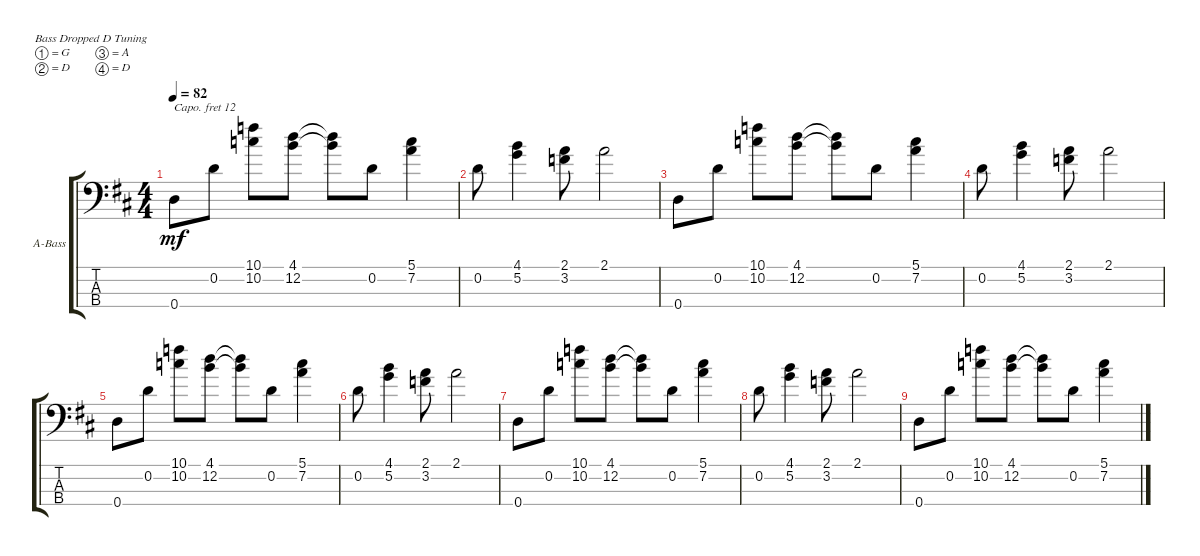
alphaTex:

\bracketExtendMode groupsimilarinstruments
\firstSystemTrackNameOrientation horizontal
\otherSystemsTrackNameOrientation horizontal
\track ("Track 2" "A-Bass") {instrument electricpiano2}
\staff {score tabs}
\capo 12
\tuning (G2 D2 A1 D1)
\displaytranspose 12
\ts (4 4)
\tempo 82
\clef f4
\ks d
0.4.8{dy mf} 0.2.8 (10.1 10.2).8 (4.1 12.2).8 (4.1{t} 12.2{t}).8 0.2.8 (5.1 7.2).4 |
0.2.8 (4.1 5.2).4 (2.1 3.2).8 2.1.2 |
0.4.8 0.2.8 (10.1 10.2).8 (4.1 12.2).8 (4.1{t} 12.2{t}).8 0.2.8 (5.1 7.2).4 |
0.2.8 (4.1 5.2).4 (2.1 3.2).8 2.1.2 |
0.4.8 0.2.8 (10.1 10.2).8 (4.1 12.2).8 (4.1{t} 12.2{t}).8 0.2.8 (5.1 7.2).4 |
0.2.8 (4.1 5.2).4 (2.1 3.2).8 2.1.2 |
0.4.8 0.2.8 (10.1 10.2).8 (4.1 12.2).8 (4.1{t} 12.2{t}).8 0.2.8 (5.1 7.2).4 |
0.2.8 (4.1 5.2).4 (2.1 3.2).8 2.1.2 |
0.4.8 0.2.8 (10.1 10.2).8 (4.1 12.2).8 (4.1{t} 12.2{t}).8 0.2.8 (5.1 7.2).4
